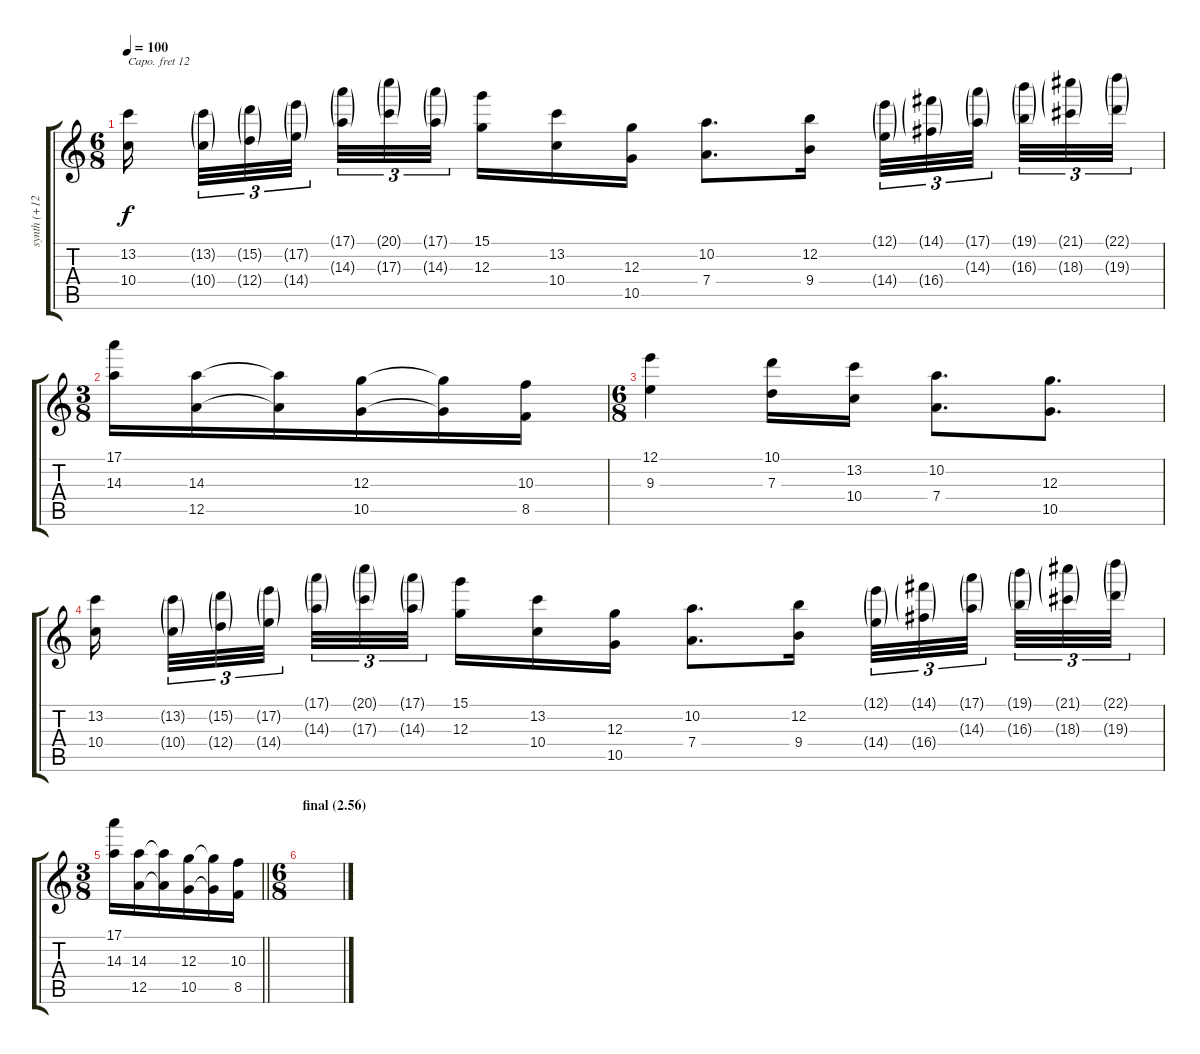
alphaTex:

\track ("synth (+12)" "synth (+12") {instrument lead2sawtooth}
\staff {score tabs}
\capo 12
\tuning (E4 B3 G3 D3 A2 E2) {hide}
\ts (6 8)
\tempo 100
\clef g2
\ks c
(13.2 10.4).16{dy f beam splitsecondary} (13.2{g} 10.4{g}).32{tu (3 2)} (15.2{g} 12.4{g}).32{tu (3 2)} (17.2{g} 14.4{g}).32{tu (3 2) beam splitsecondary} (17.1{g} 14.3{g}).32{tu (3 2)} (20.1{g} 17.3{g}).32{tu (3 2)} (17.1{g} 14.3{g}).32{tu (3 2) beam splitsecondary} (15.1 12.3).16 (13.2 10.4).16 (12.3 10.5).16 (10.2 7.4).8{d} (12.2 9.4).16{beam splitsecondary} (12.1{g} 14.4{g}).32{tu (3 2)} (14.1{g} 16.4{g}).32{tu (3 2)} (17.1{g} 14.3{g}).32{tu (3 2) beam splitsecondary} (19.1{g} 16.3{g}).32{tu (3 2)} (21.1{g} 18.3{g}).32{tu (3 2)} (22.1{g} 19.3{g}).32{tu (3 2)} |
\ts (3 8)
(17.1 14.3).16 (14.3 12.5).16 (14.3{t} 12.5{t}).16 (12.3 10.5).16 (12.3{t} 10.5{t}).16 (10.3 8.5).16 |
\ts (6 8)
(12.1 9.3).4 (10.1 7.3).16 (13.2 10.4).16 (10.2 7.4).8{d} (12.3 10.5).8{d} |
(13.2 10.4).16{beam splitsecondary} (13.2{g} 10.4{g}).32{tu (3 2)} (15.2{g} 12.4{g}).32{tu (3 2)} (17.2{g} 14.4{g}).32{tu (3 2) beam splitsecondary} (17.1{g} 14.3{g}).32{tu (3 2)} (20.1{g} 17.3{g}).32{tu (3 2)} (17.1{g} 14.3{g}).32{tu (3 2) beam splitsecondary} (15.1 12.3).16 (13.2 10.4).16 (12.3 10.5).16 (10.2 7.4).8{d} (12.2 9.4).16{beam splitsecondary} (12.1{g} 14.4{g}).32{tu (3 2)} (14.1{g} 16.4{g}).32{tu (3 2)} (17.1{g} 14.3{g}).32{tu (3 2) beam splitsecondary} (19.1{g} 16.3{g}).32{tu (3 2)} (21.1{g} 18.3{g}).32{tu (3 2)} (22.1{g} 19.3{g}).32{tu (3 2)} |
\ts (3 8)
\barLineRight lightlight
(17.1 14.3).16 (14.3 12.5).16 (14.3{t} 12.5{t}).16 (12.3 10.5).16 (12.3{t} 10.5{t}).16 (10.3 8.5).16 |
\ts (6 8)
\section ("" "final (2.56)")
